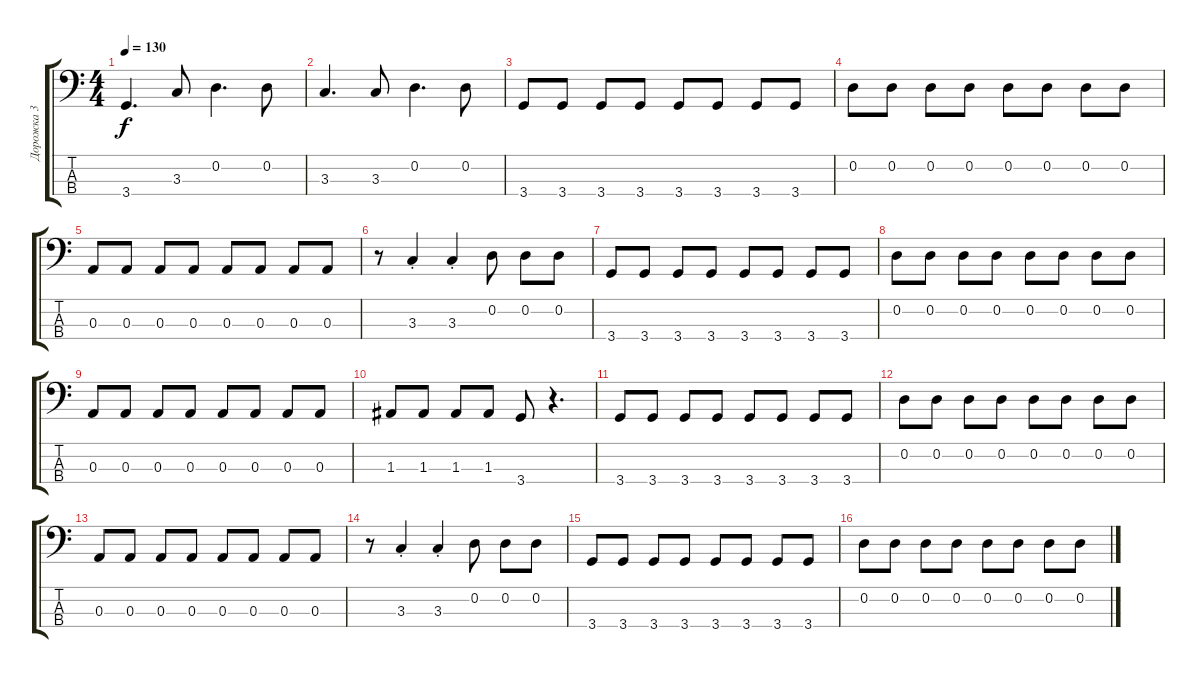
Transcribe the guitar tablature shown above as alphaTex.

\track ("Дорожка 3" "Дорожка 3") {instrument electricbassfinger}
\staff {score tabs}
\tuning (G2 D2 A1 E1) {hide}
\ts (4 4)
\tempo 130
\clef f4
\ks c
3.4.4{d dy f} 3.3.8 0.2.4{d} 0.2.8 |
3.3.4{d} 3.3.8 0.2.4{d} 0.2.8 |
3.4.8 3.4.8 3.4.8 3.4.8 3.4.8 3.4.8 3.4.8 3.4.8 |
0.2.8 0.2.8 0.2.8 0.2.8 0.2.8 0.2.8 0.2.8 0.2.8 |
0.3.8 0.3.8 0.3.8 0.3.8 0.3.8 0.3.8 0.3.8 0.3.8 |
r.8 3.3{st}.4 3.3{st}.4 0.2.8 0.2.8 0.2.8 |
3.4.8 3.4.8 3.4.8 3.4.8 3.4.8 3.4.8 3.4.8 3.4.8 |
0.2.8 0.2.8 0.2.8 0.2.8 0.2.8 0.2.8 0.2.8 0.2.8 |
0.3.8 0.3.8 0.3.8 0.3.8 0.3.8 0.3.8 0.3.8 0.3.8 |
1.3.8 1.3.8 1.3.8 1.3.8 3.4.8 r.4{d} |
3.4.8 3.4.8 3.4.8 3.4.8 3.4.8 3.4.8 3.4.8 3.4.8 |
0.2.8 0.2.8 0.2.8 0.2.8 0.2.8 0.2.8 0.2.8 0.2.8 |
0.3.8 0.3.8 0.3.8 0.3.8 0.3.8 0.3.8 0.3.8 0.3.8 |
r.8 3.3{st}.4 3.3{st}.4 0.2.8 0.2.8 0.2.8 |
3.4.8 3.4.8 3.4.8 3.4.8 3.4.8 3.4.8 3.4.8 3.4.8 |
0.2.8 0.2.8 0.2.8 0.2.8 0.2.8 0.2.8 0.2.8 0.2.8
